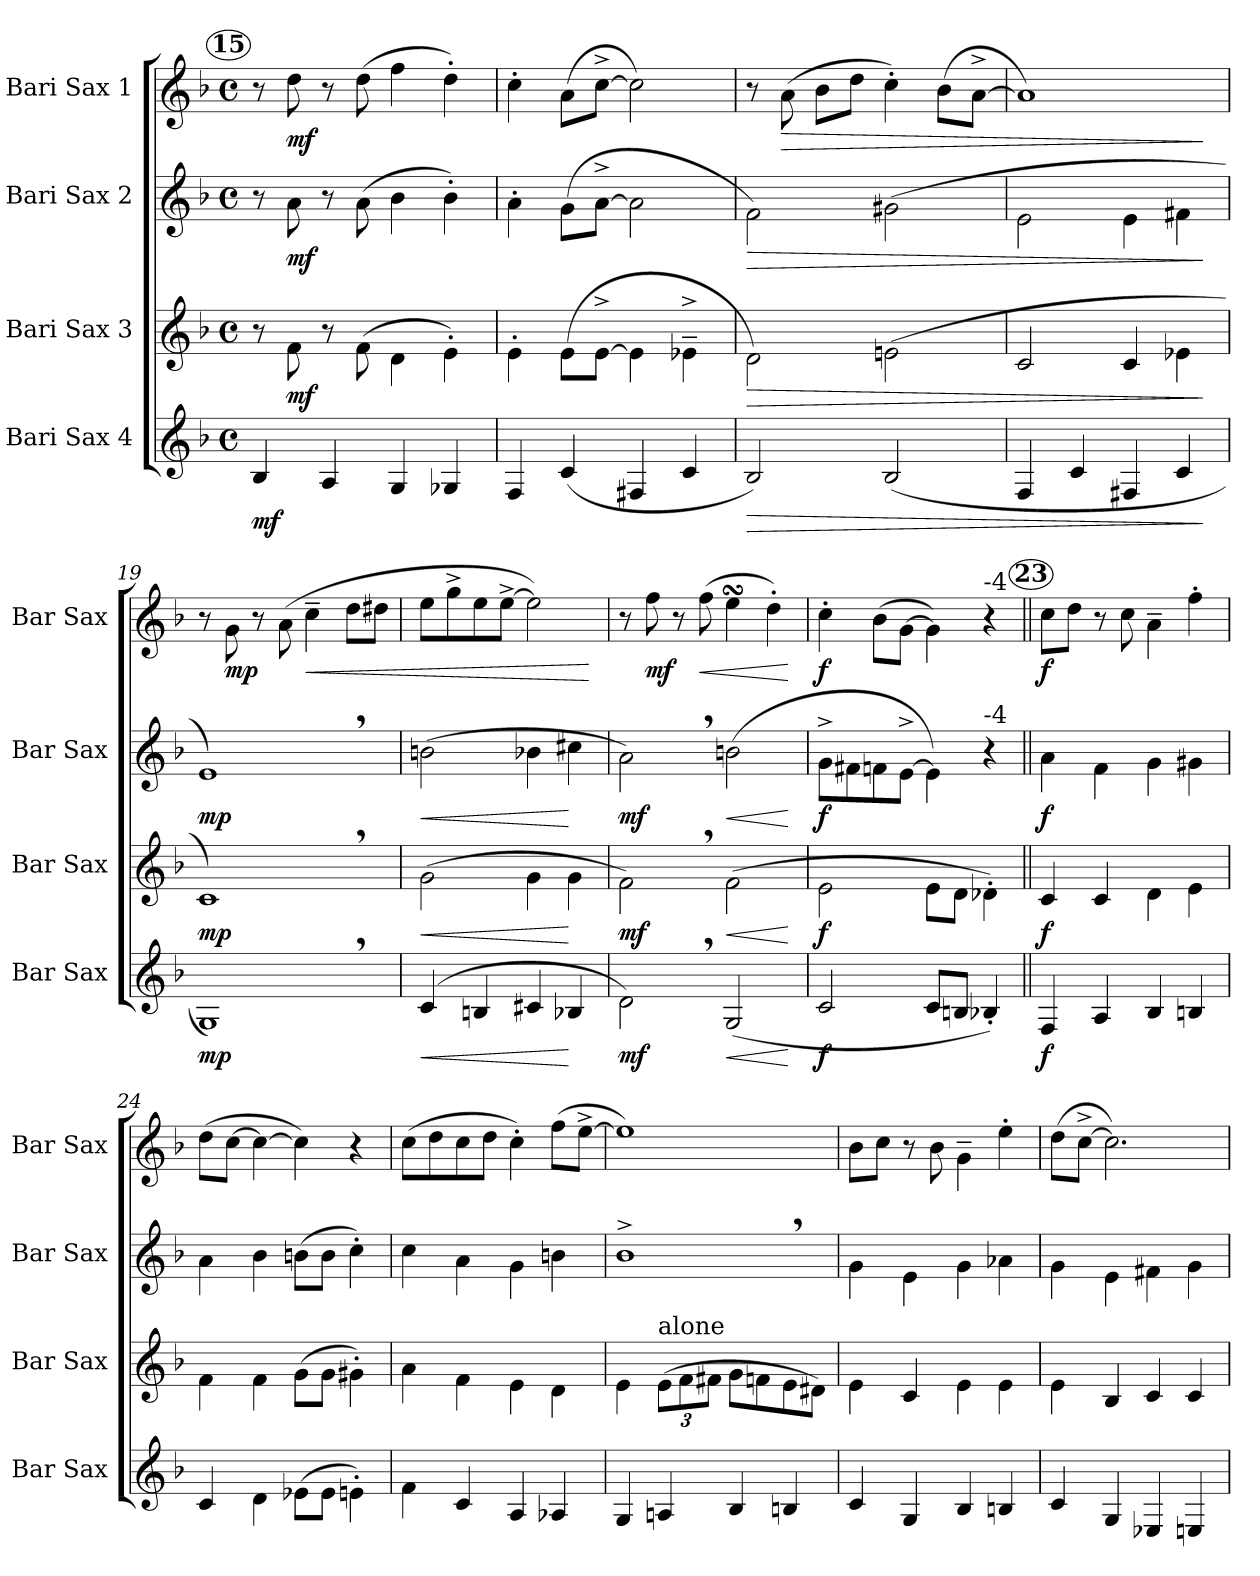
**kern	**dynam	**kern	**dynam	**kern	**dynam	**kern	**dynam
*part4	*part4	*part3	*part3	*part2	*part2	*part1	*part1
*staff4	*staff4	*staff3	*staff3	*staff2	*staff2	*staff1	*staff1
*I"Bari Sax 4	*	*I"Bari Sax 3	*	*I"Bari Sax 2	*	*I"Bari Sax 1	*
*I'Bar Sax	*	*I'Bar Sax	*	*I'Bar Sax	*	*I'Bar Sax	*
*clefG2	*	*clefG2	*	*clefG2	*	*clefG2	*
*ITrd12c21	*	*ITrd12c21	*	*ITrd12c21	*	*ITrd12c21	*
*k[b-]	*	*k[b-]	*	*k[b-]	*	*k[b-]	*
*F:	*	*F:	*	*F:	*	*F:	*
*M4/4	*	*M4/4	*	*M4/4	*	*M4/4	*
*met(c)	*	*met(c)	*	*met(c)	*	*met(c)	*
!!LO:REH:place=s1:a:enc=circle:fs=12:t=15
=15	=15	=15	=15	=15	=15	=15	=15
!	!LO:DY:b	!	!	!	!	!	!
4BB-/	mf	8r	.	8r	.	8r	.
!	!	!	!LO:DY:b	!	!LO:DY:b	!	!LO:DY:b
.	.	8F\	mf	8A\	mf	8d\	mf
4AA/	.	8r	.	8r	.	8r	.
.	.	(>8F\	.	(>8A\	.	(>8d\	.
4GG/	.	4D\	.	4B-\	.	4f\	.
4GG-X/	.	4E'>\)	.	4B-'>\)	.	4d'>\)	.
=16	=16	=16	=16	=16	=16	=16	=16
4FF/	.	4E'>\	.	4A'>\	.	4c'>\	.
(<4C/	.	(>8E\L	.	(>8G\L	.	(>8A\L	.
.	.	[8E^>\J	.	[8A^>\J	.	[8c^>\J	.
4FF#X/	.	4E\]	.	2A\]	.	2c\])	.
4C/	.	4E-X^>~>\	.	.	.	.	.
=17	=17	=17	=17	=17	=17	=17	=17
!	!LO:HP:b	!	!LO:HP:b	!	!LO:HP:b	!	!
2BB-/)	>	2D\)	>	2F\)	>	8r	.
!	!	!	!	!	!	!	!LO:HP:b
.	.	.	.	.	.	(>8A\	>
.	.	.	.	.	.	8B-\L	.
.	.	.	.	.	.	8d\J	.
(<2BB-/	.	(>2En\	.	(>2G#X\	.	4c'>\)	.
.	.	.	.	.	.	(>8B-\L	.
.	.	.	.	.	.	[8A^>\J	.
=18	=18	=18	=18	=18	=18	=18	=18
4FF/	.	2C/	.	2E\	.	1A])	.
4C/	.	.	.	.	.	.	.
4FF#X/	.	4C/	.	4E\	.	.	.
4C/	.	4E-X\	.	4F#X\	.	.	.
.	]	.	]	.	]	.	]
!!LO:PB:g=z
=19	=19	=19	=19	=19	=19	=19	=19
!	!LO:DY:b	!	!LO:DY:b	!	!LO:DY:b	!	!
1GG,>)	mp	1C,>)	mp	1E,>)	mp	8r	.
!	!	!	!	!	!	!	!LO:DY:b
.	.	.	.	.	.	8G\	mp
.	.	.	.	.	.	8r	.
.	.	.	.	.	.	(>8A\	.
!	!	!	!	!	!	!	!LO:HP:b
.	.	.	.	.	.	4c~>\	<
.	.	.	.	.	.	8d\L	.
.	.	.	.	.	.	8d#X\J	.
=20	=20	=20	=20	=20	=20	=20	=20
!	!LO:HP:b	!	!LO:HP:b	!	!LO:HP:b	!	!
(4C/	<	(>2G\	<	(>2Bn\	<	8e\L	.
.	.	.	.	.	.	8g^>\	.
4BBn/	.	.	.	.	.	8e\	.
.	.	.	.	.	.	[8e^>\J	.
4C#X/	.	4G\	.	4B-X\	.	2e\])	.
4BB-X/	[	4G\	[	4c#X\	[	.	.
.	.	.	.	.	.	.	[
=21	=21	=21	=21	=21	=21	=21	=21
!	!LO:DY:b	!	!LO:DY:b	!	!LO:DY:b	!	!
2D,>\)	mf	2F,>\)	mf	2A,>\)	mf	8r	.
!	!	!	!	!	!	!	!LO:DY:b
.	.	.	.	.	.	8f\	mf
.	.	.	.	.	.	8r	.
!	!	!	!	!	!	!	!LO:HP:b
.	.	.	.	.	.	(>8f\	<
!	!LO:HP:b	!	!LO:HP:b	!	!LO:HP:b	!	!
(>2GG/	<	(>2F\	<	(>2Bn\	<	4esSsS\	.
.	.	.	.	.	.	4d'>\)	.
.	[	.	[	.	[	.	[
=22	=22	=22	=22	=22	=22	=22	=22
!	!LO:DY:b	!	!LO:DY:b	!	!LO:DY:b	!	!LO:DY:b
2C/	f	2E\	f	8G^>\L	f	4c'>\	f
.	.	.	.	8F#X\	.	.	.
.	.	.	.	8Fn\	.	(>8B-\L	.
.	.	.	.	[8E^>\J	.	[8G\J	.
8C/L	.	8E\L	.	4E\])	.	4G\])	.
8BBn/J	.	8D\J	.	.	.	.	.
!	!	!	!	!	!	!LO:TX:a:t=-4	!
!	!	!	!	!LO:TX:a:t=-4	!	!	!
4BB-X'</)	.	4D-X'>\)	.	4r	.	4r	.
!!LO:REH:place=s1:a:enc=circle:fs=12:t=23
=23||	=23||	=23||	=23||	=23||	=23||	=23||	=23||
!	!LO:DY:b	!	!LO:DY:b	!	!LO:DY:b	!	!LO:DY:b
4FF</	f	4C</	f	4A>\	f	8c\L	f
.	.	.	.	.	.	8d\J	.
4AA</	.	4C</	.	4F>\	.	8r	.
.	.	.	.	.	.	8c\	.
4BB-</	.	4D>\	.	4G>\	.	4A~>\	.
4BBn</	.	4E>\	.	4G#X>\	.	4f'>\	.
=24	=24	=24	=24	=24	=24	=24	=24
4C</	.	4F>\	.	4A>\	.	(>8d\L	.
.	.	.	.	.	.	[8c\J	.
4D>\	.	4F>\	.	4B->\	.	4c\_	.
(>8E-X\L	.	(>8G\L	.	(>8Bn\L	.	4c\])	.
8E-\J	.	8G\J	.	8B\J	.	.	.
4En'>\)	.	4G#X'>\)	.	4c'>\)	.	4r	.
!!LO:LB:g=z
=25	=25	=25	=25	=25	=25	=25	=25
4F>\	.	4A>\	.	4c>\	.	(>8c\L	.
.	.	.	.	.	.	8d\	.
4C</	.	4F>\	.	4A>\	.	8c\	.
.	.	.	.	.	.	8d\J	.
4AA</	.	4E>\	.	4G>\	.	4c'>\)	.
4AA-X</	.	4D>\	.	4Bn>\	.	(>8f\L	.
.	.	.	.	.	.	[8e^>\J	.
=26	=26	=26	=26	=26	=26	=26	=26
4GG</	.	4E>\	.	1B-i^>,>	.	1e])	.
!	!	!LO:TX:a:t=alone	!	!	!	!	!
4AAn</	.	(>12E\L	.	.	.	.	.
.	.	12F\	.	.	.	.	.
.	.	12F#X\J	.	.	.	.	.
4BB-</	.	8G\L	.	.	.	.	.
.	.	8Fn\	.	.	.	.	.
4BBn</	.	8E\	.	.	.	.	.
.	.	8D#X\J)	.	.	.	.	.
=27	=27	=27	=27	=27	=27	=27	=27
4C</	.	4E>\	.	4G>\	.	8B-\L	.
.	.	.	.	.	.	8c\J	.
4GG</	.	4C</	.	4E>\	.	8r	.
.	.	.	.	.	.	8B-\	.
4BB-i</	.	4E>\	.	4G>\	.	4G~>\	.
4BBn</	.	4E>\	.	4A-X>\	.	4e'>\	.
=28	=28	=28	=28	=28	=28	=28	=28
4C</	.	4E>\	.	4G>\	.	(8d\L	.
.	.	.	.	.	.	[8c^>\J	.
4GG</	.	4BB-</	.	4E>\	.	2.c\])	.
4EE-X</	.	4C</	.	4F#X>\	.	.	.
4EEn</	.	4C</	.	4G>\	.	.	.
=	=	=	=	=	=	=	=
*-	*-	*-	*-	*-	*-	*-	*-
